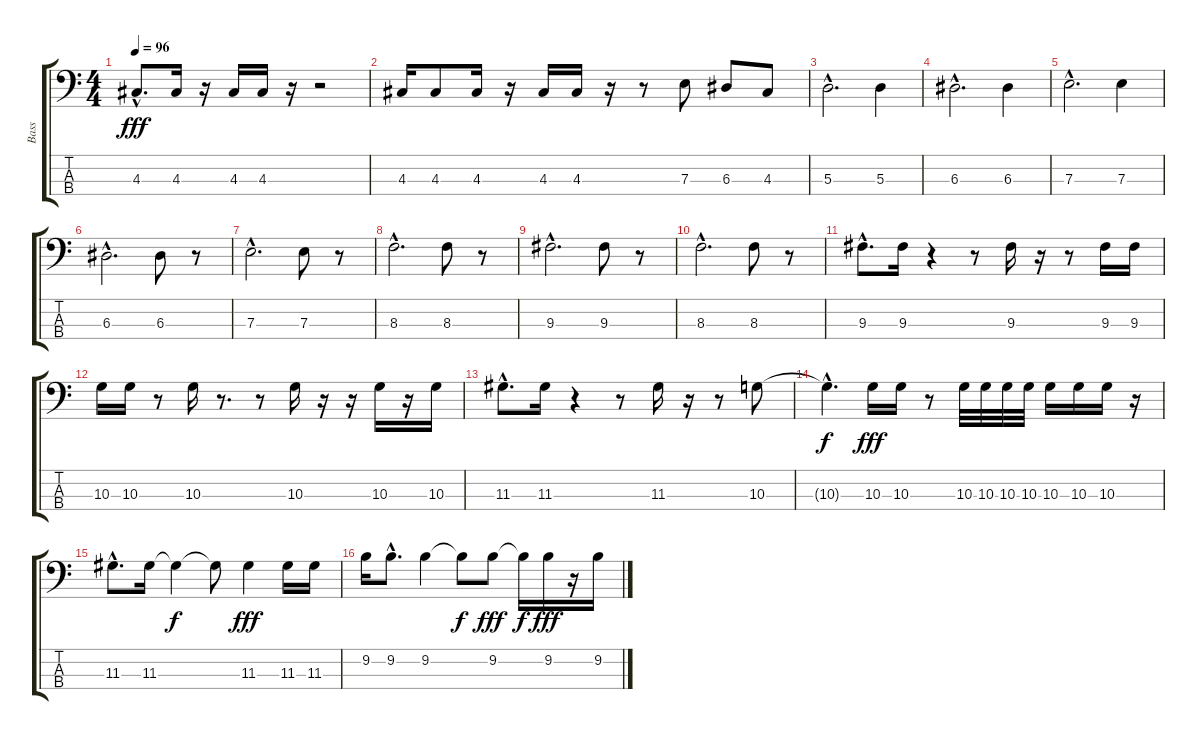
\track ("Bass" "Bass") {instrument synthbass2}
\staff {score tabs}
\tuning (G2 D2 A1 E1) {hide}
\ts (4 4)
\tempo 96
\clef f4
\ks c
4.3{hac}.8{d dy fff} 4.3.16 r.16 4.3.16 4.3.16 r.16 r.2 |
4.3.16 4.3.8 4.3.16 r.16 4.3.16 4.3.16 r.16 r.8 7.3.8 6.3.8 4.3.8 |
5.3{hac}.2{d} 5.3.4 |
6.3{hac}.2{d} 6.3.4 |
7.3{hac}.2{d} 7.3.4 |
6.3{hac}.2{d} 6.3.8 r.8 |
7.3{hac}.2{d} 7.3.8 r.8 |
8.3{hac}.2{d} 8.3.8 r.8 |
9.3{hac}.2{d} 9.3.8 r.8 |
8.3{hac}.2{d} 8.3.8 r.8 |
9.3{hac}.8{d} 9.3.16 r.4 r.8 9.3.16 r.16 r.8 9.3.16 9.3.16 |
10.3.16 10.3.16 r.8 10.3.16 r.8{d} r.8 10.3.16 r.16 r.16 10.3.16 r.16 10.3.16 |
11.3{hac}.8{d} 11.3.16 r.4 r.8 11.3.16 r.16 r.8 10.3.8 |
10.3{hac t}.4{d dy f} 10.3.16{dy fff} 10.3.16 r.8 10.3.32 10.3.32 10.3.32 10.3.32 10.3.16 10.3.16 10.3.16 r.16 |
11.3{hac}.8{d} 11.3.16 11.3{t}.4{dy f} 11.3{t}.8 11.3.4{dy fff} 11.3.16 11.3.16 |
9.2.16 9.2{hac}.8{d} 9.2.4 9.2{t}.8{dy f} 9.2.8{dy fff} 9.2{t}.16{dy f} 9.2.16{dy fff} r.16 9.2.16
